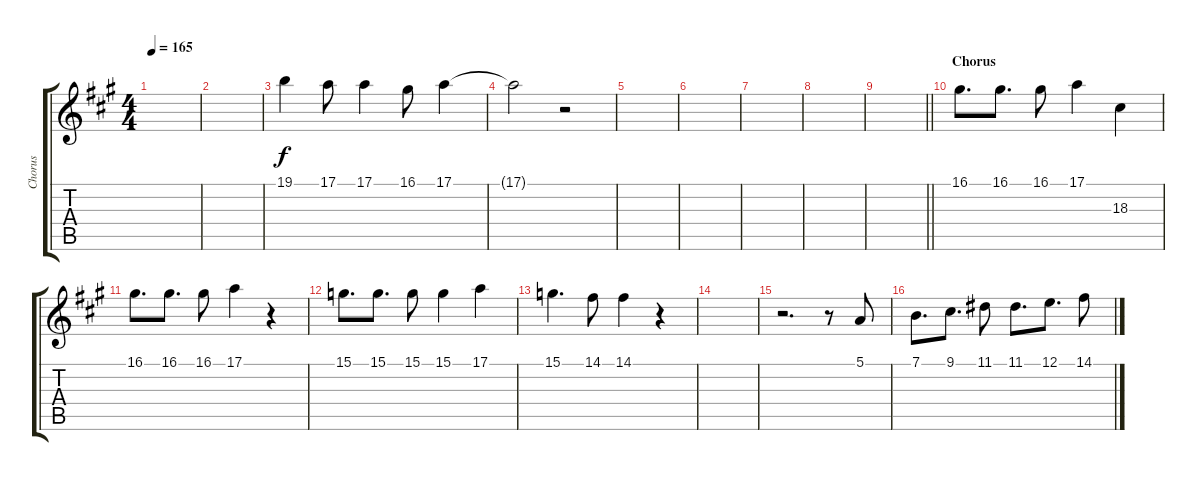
\track ("Chorus" "Chorus") {instrument tenorsax}
\staff {score tabs}
\tuning (E4 B3 G3 D3 A2 E2) {hide}
\ts (4 4)
\tempo 165
\clef g2
\ks a
|
|
19.1.4 17.1.8 17.1.4 16.1.8 17.1.4 |
17.1{t}.2 r.2 |
|
|
|
|
\barLineRight lightlight
|
\section ("" "Chorus")
16.1.8{d} 16.1.8{d} 16.1.8 17.1.4 18.3.4 |
16.1.8{d} 16.1.8{d} 16.1.8 17.1.4 r.4 |
15.1.8{d} 15.1.8{d} 15.1.8 15.1.4 17.1.4 |
15.1.4{d} 14.1.8 14.1.4 r.4 |
|
r.2{d} r.8 5.1.8 |
7.1.8{d} 9.1.8{d} 11.1.8 11.1.8{d} 12.1.8{d} 14.1.8
